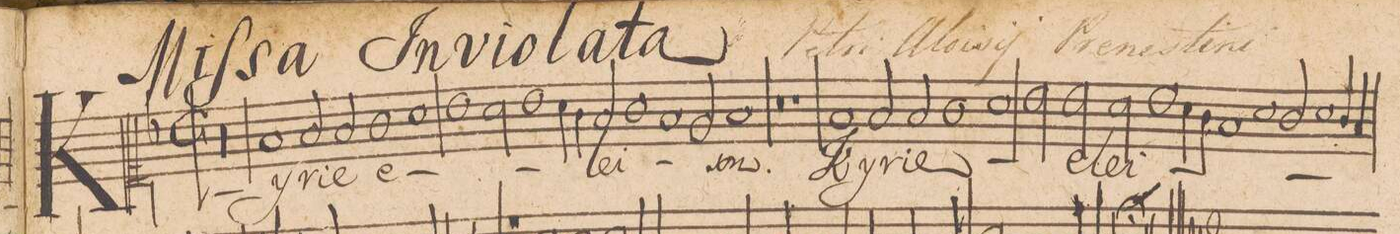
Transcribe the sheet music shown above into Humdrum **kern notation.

**kern	**text
*I"CANTVS.	*
*clefC1	*
*k[b-]	*
*met(c|)	*
*M2/1	*
00r	.
=2-	=2-
=3-	=3-
1f/	Ky-
2f/	-ri-
2f/	-e
=4-	=4-
1g\	e-
1a\	.
=5-	=5-
1b-\	.
*2\right	*
2a\	.
1b-\	.
=6-	=6-
4a\	.
4g\	.
2f/	-lei-
1g\	.
=7-	=7-
1f/	.
2e/	.
=8-	=8-
1f/	-son.
0r	.
=9-	=9-
1r	.
=10-	=10-
1f/`	Ky-
2f/	-ri-
2f/	-e
=11-	=11-
1g\	.
1a\	.
=12-	=12-
2b-\	.
2b-\	e-
2a\	-lei-
1b-\	.
=13-	=13-
4a\	.
4g\	.
1f/	.
=14-	=14-
1a\	.
2g/	.
1a\	.
=15-	=15-
4g/	.
4f/	.
*-	*-
